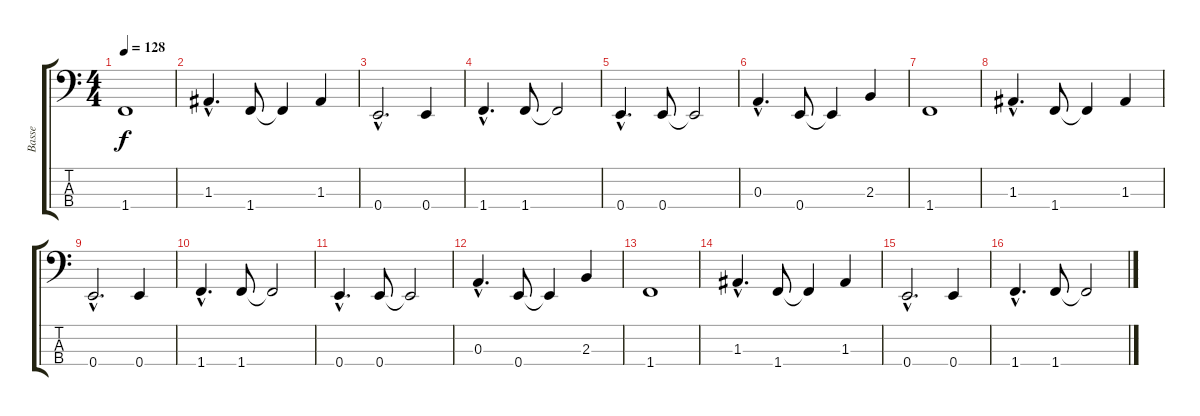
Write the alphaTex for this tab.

\track ("Basse" "Basse") {instrument electricbassfinger}
\staff {score tabs}
\tuning (G2 D2 A1 E1) {hide}
\ts (4 4)
\tempo 128
\clef f4
\ks c
1.4.1{dy f} |
1.3{hac}.4{d} 1.4.8 1.4{t}.4 1.3.4 |
0.4{hac}.2{d} 0.4.4 |
1.4{hac}.4{d} 1.4.8 1.4{t}.2 |
0.4{hac}.4{d} 0.4.8 0.4{t}.2 |
0.3{hac}.4{d} 0.4.8 0.4{t}.4 2.3.4 |
1.4.1 |
1.3{hac}.4{d} 1.4.8 1.4{t}.4 1.3.4 |
0.4{hac}.2{d} 0.4.4 |
1.4{hac}.4{d} 1.4.8 1.4{t}.2 |
0.4{hac}.4{d} 0.4.8 0.4{t}.2 |
0.3{hac}.4{d} 0.4.8 0.4{t}.4 2.3.4 |
1.4.1 |
1.3{hac}.4{d} 1.4.8 1.4{t}.4 1.3.4 |
0.4{hac}.2{d} 0.4.4 |
1.4{hac}.4{d} 1.4.8 1.4{t}.2
